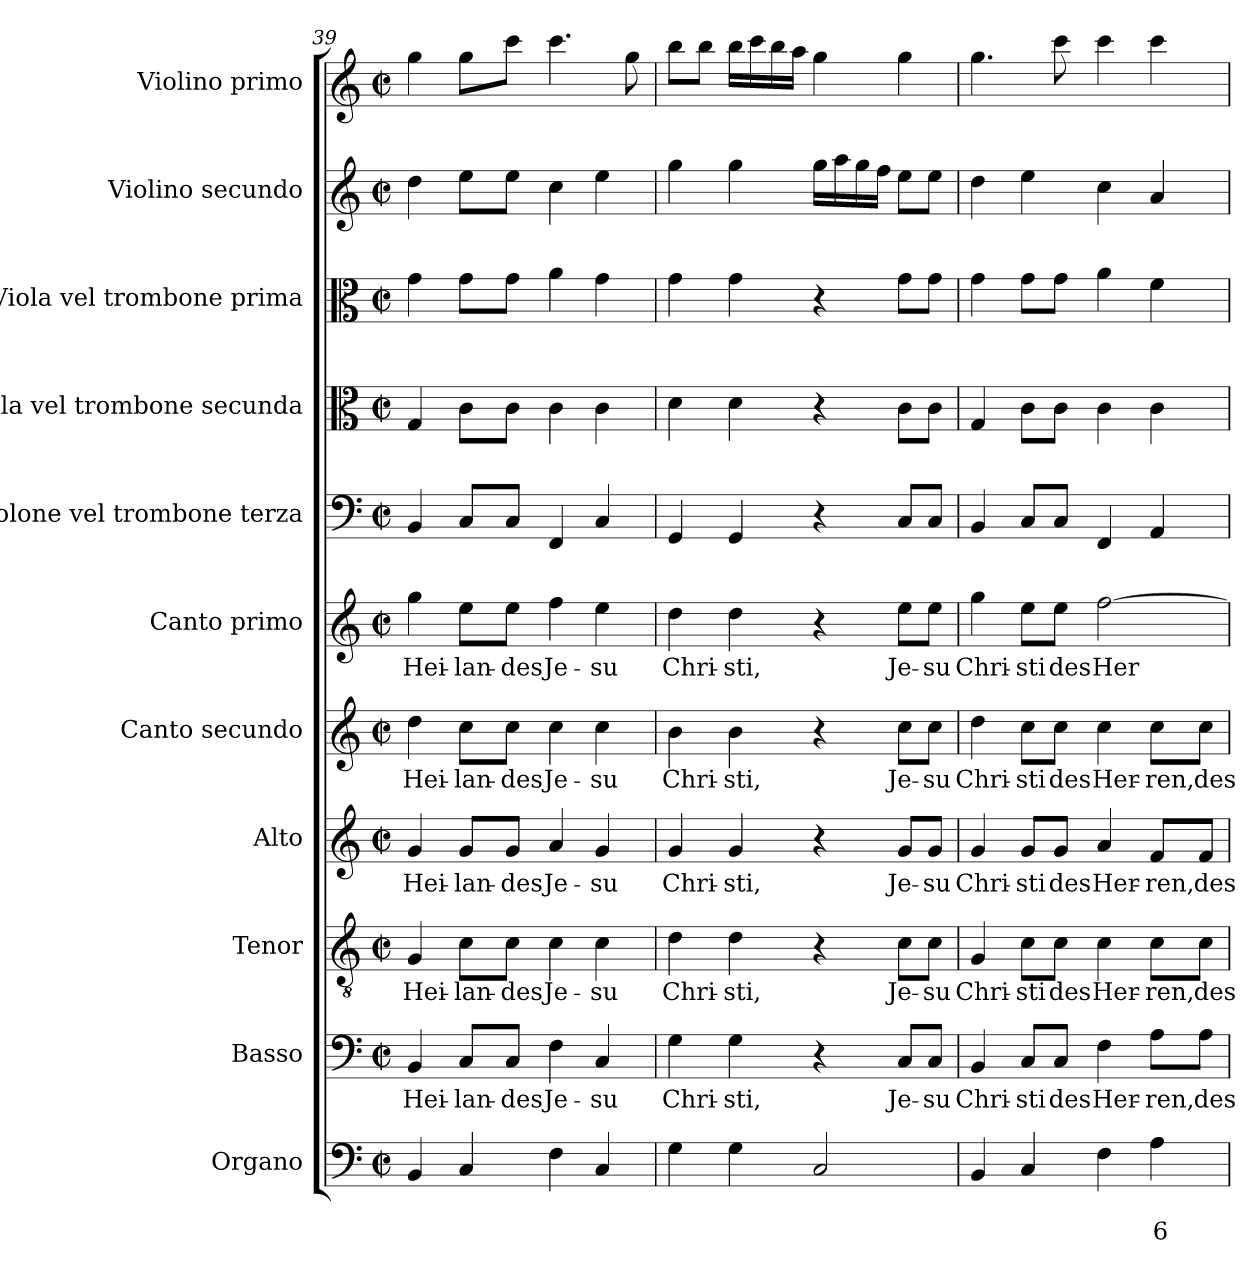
**kern	**text	**text	**kern	**text	**kern	**text	**kern	**text	**kern	**text	**kern	**text	**kern	**kern	**kern	**kern	**kern
*part11	*part11	*part11	*part10	*part10	*part9	*part9	*part8	*part8	*part7	*part7	*part6	*part6	*part5	*part4	*part3	*part2	*part1
*staff11	*staff11	*staff11	*staff10	*staff10	*staff9	*staff9	*staff8	*staff8	*staff7	*staff7	*staff6	*staff6	*staff5	*staff4	*staff3	*staff2	*staff1
*I"Organo	*	*	*I"Basso	*	*I"Tenor	*	*I"Alto	*	*I"Canto secundo	*	*I"Canto primo	*	*I"Violone vel trombone  terza	*I"Viola vel trombone secunda	*I"Viola vel trombone prima	*I"Violino secundo	*I"Violino primo
*	*	*	*I'B	*	*I'T	*	*I'A	*	*I'C2	*	*I'C1	*	*I'Vn	*I'Va2	*I'Va1	*I'Vi2	*I'Vi1
*clefF4	*	*	*clefF4	*	*clefGv2	*	*clefG2	*	*clefG2	*	*clefG2	*	*clefF4	*clefC3	*clefC3	*clefG2	*clefG2
*k[]	*	*	*k[]	*	*k[]	*	*k[]	*	*k[]	*	*k[]	*	*k[]	*k[]	*k[]	*k[]	*k[]
*C:	*	*	*C:	*	*C:	*	*C:	*	*C:	*	*C:	*	*C:	*C:	*C:	*C:	*C:
*M2/2	*	*	*M2/2	*	*M2/2	*	*M2/2	*	*M2/2	*	*M2/2	*	*M2/2	*M2/2	*M2/2	*M2/2	*M2/2
*met(c|)	*	*	*met(c|)	*	*met(c|)	*	*met(c|)	*	*met(c|)	*	*met(c|)	*	*met(c|)	*met(c|)	*met(c|)	*met(c|)	*met(c|)
=39	=39	=39	=39	=39	=39	=39	=39	=39	=39	=39	=39	=39	=39	=39	=39	=39	=39
!	!	!	!	!LO:LY:b	!	!	!	!	!	!	!	!	!	!	!	!	!
!	!	!	!	!	!	!LO:LY:b	!	!	!	!	!	!	!	!	!	!	!
!	!	!	!	!	!	!	!	!LO:LY:b	!	!	!	!	!	!	!	!	!
!	!	!	!	!	!	!	!	!	!	!LO:LY:b	!	!	!	!	!	!	!
!	!	!	!	!	!	!	!	!	!	!	!	!LO:LY:b	!	!	!	!	!
4BB/	.	.	4BB/	Hei-	4G/	Hei-	4g/	Hei-	4dd\	Hei-	4gg\	Hei-	4BB/	4G/	4g\	4dd\	4gg\
!	!	!	!	!LO:LY:b	!	!	!	!	!	!	!	!	!	!	!	!	!
!	!	!	!	!	!	!LO:LY:b	!	!	!	!	!	!	!	!	!	!	!
!	!	!	!	!	!	!	!	!LO:LY:b	!	!	!	!	!	!	!	!	!
!	!	!	!	!	!	!	!	!	!	!LO:LY:b	!	!	!	!	!	!	!
!	!	!	!	!	!	!	!	!	!	!	!	!LO:LY:b	!	!	!	!	!
4C/	.	.	8C/L	-lan-	8c\L	-lan-	8g/L	-lan-	8cc\L	-lan-	8ee\L	-lan-	8C/L	8c\L	8g\L	8ee\L	8gg\L
!	!	!	!	!LO:LY:b	!	!	!	!	!	!	!	!	!	!	!	!	!
!	!	!	!	!	!	!LO:LY:b	!	!	!	!	!	!	!	!	!	!	!
!	!	!	!	!	!	!	!	!LO:LY:b	!	!	!	!	!	!	!	!	!
!	!	!	!	!	!	!	!	!	!	!LO:LY:b	!	!	!	!	!	!	!
!	!	!	!	!	!	!	!	!	!	!	!	!LO:LY:b	!	!	!	!	!
.	.	.	8C/J	-des	8c\J	-des	8g/J	-des	8cc\J	-des	8ee\J	-des	8C/J	8c\J	8g\J	8ee\J	8ccc\J
!	!	!	!	!LO:LY:b	!	!	!	!	!	!	!	!	!	!	!	!	!
!	!	!	!	!	!	!LO:LY:b	!	!	!	!	!	!	!	!	!	!	!
!	!	!	!	!	!	!	!	!LO:LY:b	!	!	!	!	!	!	!	!	!
!	!	!	!	!	!	!	!	!	!	!LO:LY:b	!	!	!	!	!	!	!
!	!	!	!	!	!	!	!	!	!	!	!	!LO:LY:b	!	!	!	!	!
4F\	.	.	4F\	Je-	4c\	Je-	4a/	Je-	4cc\	Je-	4ff\	Je-	4FF/	4c\	4a\	4cc\	4.ccc\
!	!	!	!	!LO:LY:b	!	!	!	!	!	!	!	!	!	!	!	!	!
!	!	!	!	!	!	!LO:LY:b	!	!	!	!	!	!	!	!	!	!	!
!	!	!	!	!	!	!	!	!LO:LY:b	!	!	!	!	!	!	!	!	!
!	!	!	!	!	!	!	!	!	!	!LO:LY:b	!	!	!	!	!	!	!
!	!	!	!	!	!	!	!	!	!	!	!	!LO:LY:b	!	!	!	!	!
4C/	.	.	4C/	-su	4c\	-su	4g/	-su	4cc\	-su	4ee\	-su	4C/	4c\	4g\	4ee\	.
.	.	.	.	.	.	.	.	.	.	.	.	.	.	.	.	.	8gg\
!!LO:PB:g=z
=40	=40	=40	=40	=40	=40	=40	=40	=40	=40	=40	=40	=40	=40	=40	=40	=40	=40
!	!	!	!	!LO:LY:b	!	!	!	!	!	!	!	!	!	!	!	!	!
!	!	!	!	!	!	!LO:LY:b	!	!	!	!	!	!	!	!	!	!	!
!	!	!	!	!	!	!	!	!LO:LY:b	!	!	!	!	!	!	!	!	!
!	!	!	!	!	!	!	!	!	!	!LO:LY:b	!	!	!	!	!	!	!
!	!	!	!	!	!	!	!	!	!	!	!	!LO:LY:b	!	!	!	!	!
4G\	.	.	4G\	Chri-	4d\	Chri-	4g/	Chri-	4b\	Chri-	4dd\	Chri-	4GG/	4d\	4g\	4gg\	8bb\L
.	.	.	.	.	.	.	.	.	.	.	.	.	.	.	.	.	8bb\J
!	!	!	!	!LO:LY:b	!	!	!	!	!	!	!	!	!	!	!	!	!
!	!	!	!	!	!	!LO:LY:b	!	!	!	!	!	!	!	!	!	!	!
!	!	!	!	!	!	!	!	!LO:LY:b	!	!	!	!	!	!	!	!	!
!	!	!	!	!	!	!	!	!	!	!LO:LY:b	!	!	!	!	!	!	!
!	!	!	!	!	!	!	!	!	!	!	!	!LO:LY:b	!	!	!	!	!
4G\	.	.	4G\	-sti,	4d\	-sti,	4g/	-sti,	4b\	-sti,	4dd\	-sti,	4GG/	4d\	4g\	4gg\	16bb\LL
.	.	.	.	.	.	.	.	.	.	.	.	.	.	.	.	.	16ccc\
.	.	.	.	.	.	.	.	.	.	.	.	.	.	.	.	.	16bb\
.	.	.	.	.	.	.	.	.	.	.	.	.	.	.	.	.	16aa\JJ
2C/	.	.	4r	.	4r	.	4r	.	4r	.	4r	.	4r	4r	4r	16gg\LL	4gg\
.	.	.	.	.	.	.	.	.	.	.	.	.	.	.	.	16aa\	.
.	.	.	.	.	.	.	.	.	.	.	.	.	.	.	.	16gg\	.
.	.	.	.	.	.	.	.	.	.	.	.	.	.	.	.	16ff\JJ	.
!	!	!	!	!LO:LY:b	!	!	!	!	!	!	!	!	!	!	!	!	!
!	!	!	!	!	!	!LO:LY:b	!	!	!	!	!	!	!	!	!	!	!
!	!	!	!	!	!	!	!	!LO:LY:b	!	!	!	!	!	!	!	!	!
!	!	!	!	!	!	!	!	!	!	!LO:LY:b	!	!	!	!	!	!	!
!	!	!	!	!	!	!	!	!	!	!	!	!LO:LY:b	!	!	!	!	!
.	.	.	8C/L	Je-	8c\L	Je-	8g/L	Je-	8cc\L	Je-	8ee\L	Je-	8C/L	8c\L	8g\L	8ee\L	4gg\
!	!	!	!	!LO:LY:b	!	!	!	!	!	!	!	!	!	!	!	!	!
!	!	!	!	!	!	!LO:LY:b	!	!	!	!	!	!	!	!	!	!	!
!	!	!	!	!	!	!	!	!LO:LY:b	!	!	!	!	!	!	!	!	!
!	!	!	!	!	!	!	!	!	!	!LO:LY:b	!	!	!	!	!	!	!
!	!	!	!	!	!	!	!	!	!	!	!	!LO:LY:b	!	!	!	!	!
.	.	.	8C/J	-su	8c\J	-su	8g/J	-su	8cc\J	-su	8ee\J	-su	8C/J	8c\J	8g\J	8ee\J	.
=41	=41	=41	=41	=41	=41	=41	=41	=41	=41	=41	=41	=41	=41	=41	=41	=41	=41
!	!	!	!	!LO:LY:b	!	!	!	!	!	!	!	!	!	!	!	!	!
!	!	!	!	!	!	!LO:LY:b	!	!	!	!	!	!	!	!	!	!	!
!	!	!	!	!	!	!	!	!LO:LY:b	!	!	!	!	!	!	!	!	!
!	!	!	!	!	!	!	!	!	!	!LO:LY:b	!	!	!	!	!	!	!
!	!	!	!	!	!	!	!	!	!	!	!	!LO:LY:b	!	!	!	!	!
4BB/	.	.	4BB/	Chri-	4G/	Chri-	4g/	Chri-	4dd\	Chri-	4gg\	Chri-	4BB/	4G/	4g\	4dd\	4.gg\
!	!	!	!	!LO:LY:b	!	!	!	!	!	!	!	!	!	!	!	!	!
!	!	!	!	!	!	!LO:LY:b	!	!	!	!	!	!	!	!	!	!	!
!	!	!	!	!	!	!	!	!LO:LY:b	!	!	!	!	!	!	!	!	!
!	!	!	!	!	!	!	!	!	!	!LO:LY:b	!	!	!	!	!	!	!
!	!	!	!	!	!	!	!	!	!	!	!	!LO:LY:b	!	!	!	!	!
4C/	.	.	8C/L	-sti	8c\L	-sti	8g/L	-sti	8cc\L	-sti	8ee\L	-sti	8C/L	8c\L	8g\L	4ee\	.
!	!	!	!	!LO:LY:b	!	!	!	!	!	!	!	!	!	!	!	!	!
!	!	!	!	!	!	!LO:LY:b	!	!	!	!	!	!	!	!	!	!	!
!	!	!	!	!	!	!	!	!LO:LY:b	!	!	!	!	!	!	!	!	!
!	!	!	!	!	!	!	!	!	!	!LO:LY:b	!	!	!	!	!	!	!
!	!	!	!	!	!	!	!	!	!	!	!	!LO:LY:b	!	!	!	!	!
.	.	.	8C/J	des	8c\J	des	8g/J	des	8cc\J	des	8ee\J	des	8C/J	8c\J	8g\J	.	8ccc\
!	!	!	!	!LO:LY:b	!	!	!	!	!	!	!	!	!	!	!	!	!
!	!	!	!	!	!	!LO:LY:b	!	!	!	!	!	!	!	!	!	!	!
!	!	!	!	!	!	!	!	!LO:LY:b	!	!	!	!	!	!	!	!	!
!	!	!	!	!	!	!	!	!	!	!LO:LY:b	!	!	!	!	!	!	!
!	!	!	!	!	!	!	!	!	!	!	!	!LO:LY:b	!	!	!	!	!
4F\	.	.	4F\	Her-	4c\	Her-	4a/	Her-	4cc\	Her-	[2ff\	Her-	4FF/	4c\	4a\	4cc\	4ccc\
!	!	!LO:LY:b	!	!	!	!	!	!	!	!	!	!	!	!	!	!	!
!	!	!	!	!LO:LY:b	!	!	!	!	!	!	!	!	!	!	!	!	!
!	!	!	!	!	!	!LO:LY:b	!	!	!	!	!	!	!	!	!	!	!
!	!	!	!	!	!	!	!	!LO:LY:b	!	!	!	!	!	!	!	!	!
!	!	!	!	!	!	!	!	!	!	!LO:LY:b	!	!	!	!	!	!	!
4A\	.	6	8A\L	-ren,	8c\L	-ren,	8f/L	-ren,	8cc\L	-ren,	.	.	4AA/	4c\	4f\	4a/	4ccc\
!	!	!	!	!LO:LY:b	!	!	!	!	!	!	!	!	!	!	!	!	!
!	!	!	!	!	!	!LO:LY:b	!	!	!	!	!	!	!	!	!	!	!
!	!	!	!	!	!	!	!	!LO:LY:b	!	!	!	!	!	!	!	!	!
!	!	!	!	!	!	!	!	!	!	!LO:LY:b	!	!	!	!	!	!	!
.	.	.	8A\J	des	8c\J	des	8f/J	des	8cc\J	des	.	.	.	.	.	.	.
=	=	=	=	=	=	=	=	=	=	=	=	=	=	=	=	=	=
*-	*-	*-	*-	*-	*-	*-	*-	*-	*-	*-	*-	*-	*-	*-	*-	*-	*-
